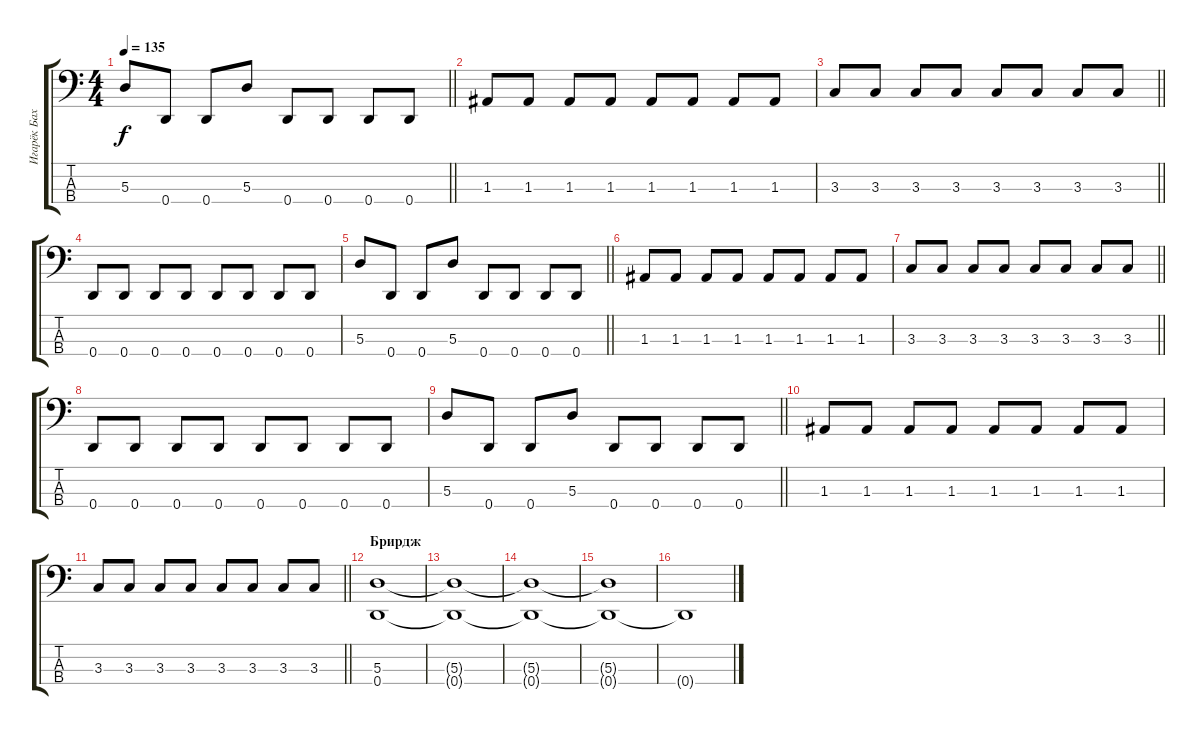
\track ("Игарёк Бах" "Игарёк Бах") {instrument electricbassfinger}
\staff {score tabs}
\tuning (G2 D2 A1 D1) {hide}
\ts (4 4)
\tempo 135
\clef f4
\barLineRight lightlight
\ks c
5.3.8{dy f} 0.4.8 0.4.8 5.3.8 0.4.8 0.4.8 0.4.8 0.4.8 |
1.3.8 1.3.8 1.3.8 1.3.8 1.3.8 1.3.8 1.3.8 1.3.8 |
\barLineRight lightlight
3.3.8 3.3.8 3.3.8 3.3.8 3.3.8 3.3.8 3.3.8 3.3.8 |
0.4.8 0.4.8 0.4.8 0.4.8 0.4.8 0.4.8 0.4.8 0.4.8 |
\barLineRight lightlight
5.3.8 0.4.8 0.4.8 5.3.8 0.4.8 0.4.8 0.4.8 0.4.8 |
1.3.8 1.3.8 1.3.8 1.3.8 1.3.8 1.3.8 1.3.8 1.3.8 |
\barLineRight lightlight
3.3.8 3.3.8 3.3.8 3.3.8 3.3.8 3.3.8 3.3.8 3.3.8 |
0.4.8 0.4.8 0.4.8 0.4.8 0.4.8 0.4.8 0.4.8 0.4.8 |
\barLineRight lightlight
5.3.8 0.4.8 0.4.8 5.3.8 0.4.8 0.4.8 0.4.8 0.4.8 |
1.3.8 1.3.8 1.3.8 1.3.8 1.3.8 1.3.8 1.3.8 1.3.8 |
\barLineRight lightlight
3.3.8 3.3.8 3.3.8 3.3.8 3.3.8 3.3.8 3.3.8 3.3.8 |
\section ("" "Брирдж")
(5.3 0.4).1 |
(5.3{t} 0.4{t}).1 |
(5.3{t} 0.4{t}).1 |
(5.3{t} 0.4{t}).1 |
0.4{t}.1
